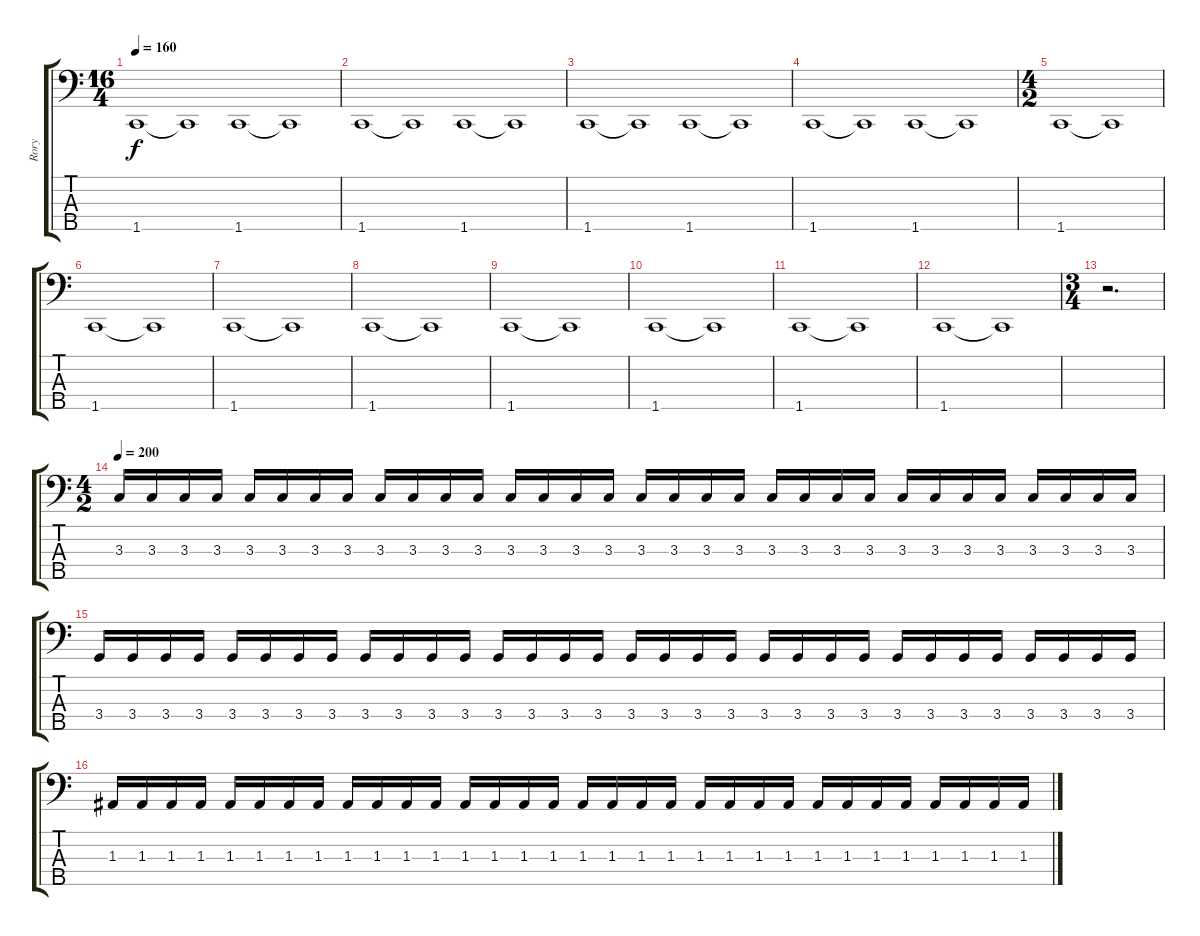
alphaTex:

\track ("Rory" "Rory") {instrument electricbassfinger}
\staff {score tabs}
\tuning (G2 D2 A1 E1 B0) {hide}
\ts (16 4)
\tempo 160
\clef f4
\ks c
1.5.1{dy f instrument electricbassfinger} 1.5{t}.1 1.5.1 1.5{t}.1 |
1.5.1 1.5{t}.1 1.5.1 1.5{t}.1 |
1.5.1 1.5{t}.1 1.5.1 1.5{t}.1 |
1.5.1 1.5{t}.1 1.5.1 1.5{t}.1 |
\ts (4 2)
1.5.1 1.5{t}.1 |
1.5.1 1.5{t}.1 |
1.5.1 1.5{t}.1 |
1.5.1 1.5{t}.1 |
1.5.1 1.5{t}.1 |
1.5.1 1.5{t}.1 |
1.5.1 1.5{t}.1 |
1.5.1 1.5{t}.1 |
\ts (3 4)
r.2{d} |
\ts (4 2)
\tempo 200
3.3.16 3.3.16 3.3.16 3.3.16 3.3.16 3.3.16 3.3.16 3.3.16 3.3.16 3.3.16 3.3.16 3.3.16 3.3.16 3.3.16 3.3.16 3.3.16 3.3.16 3.3.16 3.3.16 3.3.16 3.3.16 3.3.16 3.3.16 3.3.16 3.3.16 3.3.16 3.3.16 3.3.16 3.3.16 3.3.16 3.3.16 3.3.16 |
3.4.16 3.4.16 3.4.16 3.4.16 3.4.16 3.4.16 3.4.16 3.4.16 3.4.16 3.4.16 3.4.16 3.4.16 3.4.16 3.4.16 3.4.16 3.4.16 3.4.16 3.4.16 3.4.16 3.4.16 3.4.16 3.4.16 3.4.16 3.4.16 3.4.16 3.4.16 3.4.16 3.4.16 3.4.16 3.4.16 3.4.16 3.4.16 |
1.3.16 1.3.16 1.3.16 1.3.16 1.3.16 1.3.16 1.3.16 1.3.16 1.3.16 1.3.16 1.3.16 1.3.16 1.3.16 1.3.16 1.3.16 1.3.16 1.3.16 1.3.16 1.3.16 1.3.16 1.3.16 1.3.16 1.3.16 1.3.16 1.3.16 1.3.16 1.3.16 1.3.16 1.3.16 1.3.16 1.3.16 1.3.16
